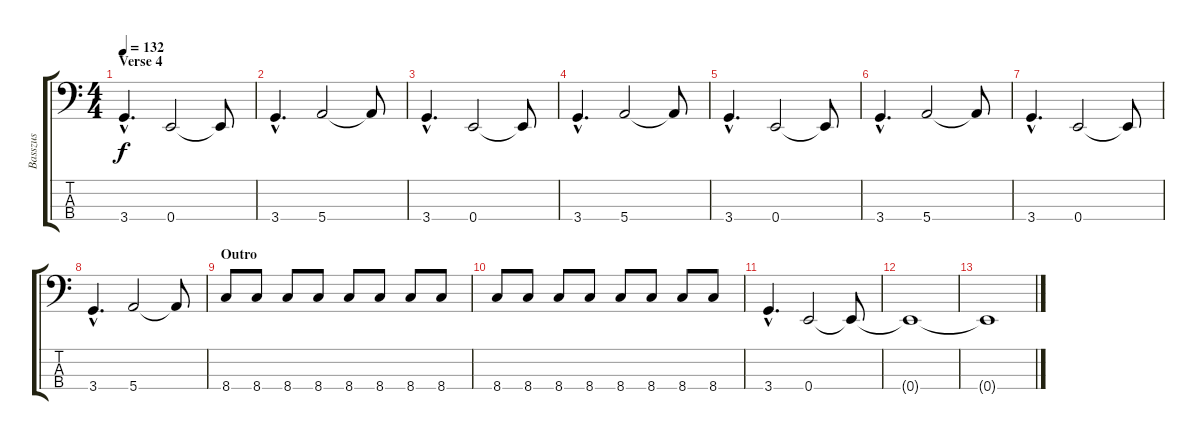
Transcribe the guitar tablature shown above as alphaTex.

\track ("Basszus" "Basszus") {instrument electricbassfinger}
\staff {score tabs}
\tuning (G2 D2 A1 E1) {hide}
\ts (4 4)
\section ("" "Verse 4")
\tempo 132
\clef f4
\ks c
3.4{hac}.4{d dy f} 0.4.2 0.4{t}.8 |
3.4{hac}.4{d} 5.4.2 5.4{t}.8 |
3.4{hac}.4{d} 0.4.2 0.4{t}.8 |
3.4{hac}.4{d} 5.4.2 5.4{t}.8 |
3.4{hac}.4{d} 0.4.2 0.4{t}.8 |
3.4{hac}.4{d} 5.4.2 5.4{t}.8 |
3.4{hac}.4{d} 0.4.2 0.4{t}.8 |
3.4{hac}.4{d} 5.4.2 5.4{t}.8 |
\section ("" "Outro")
8.4.8 8.4.8 8.4.8 8.4.8 8.4.8 8.4.8 8.4.8 8.4.8 |
8.4.8 8.4.8 8.4.8 8.4.8 8.4.8 8.4.8 8.4.8 8.4.8 |
3.4{hac}.4{d} 0.4.2 0.4{t}.8 |
0.4{t}.1 |
0.4{t}.1
